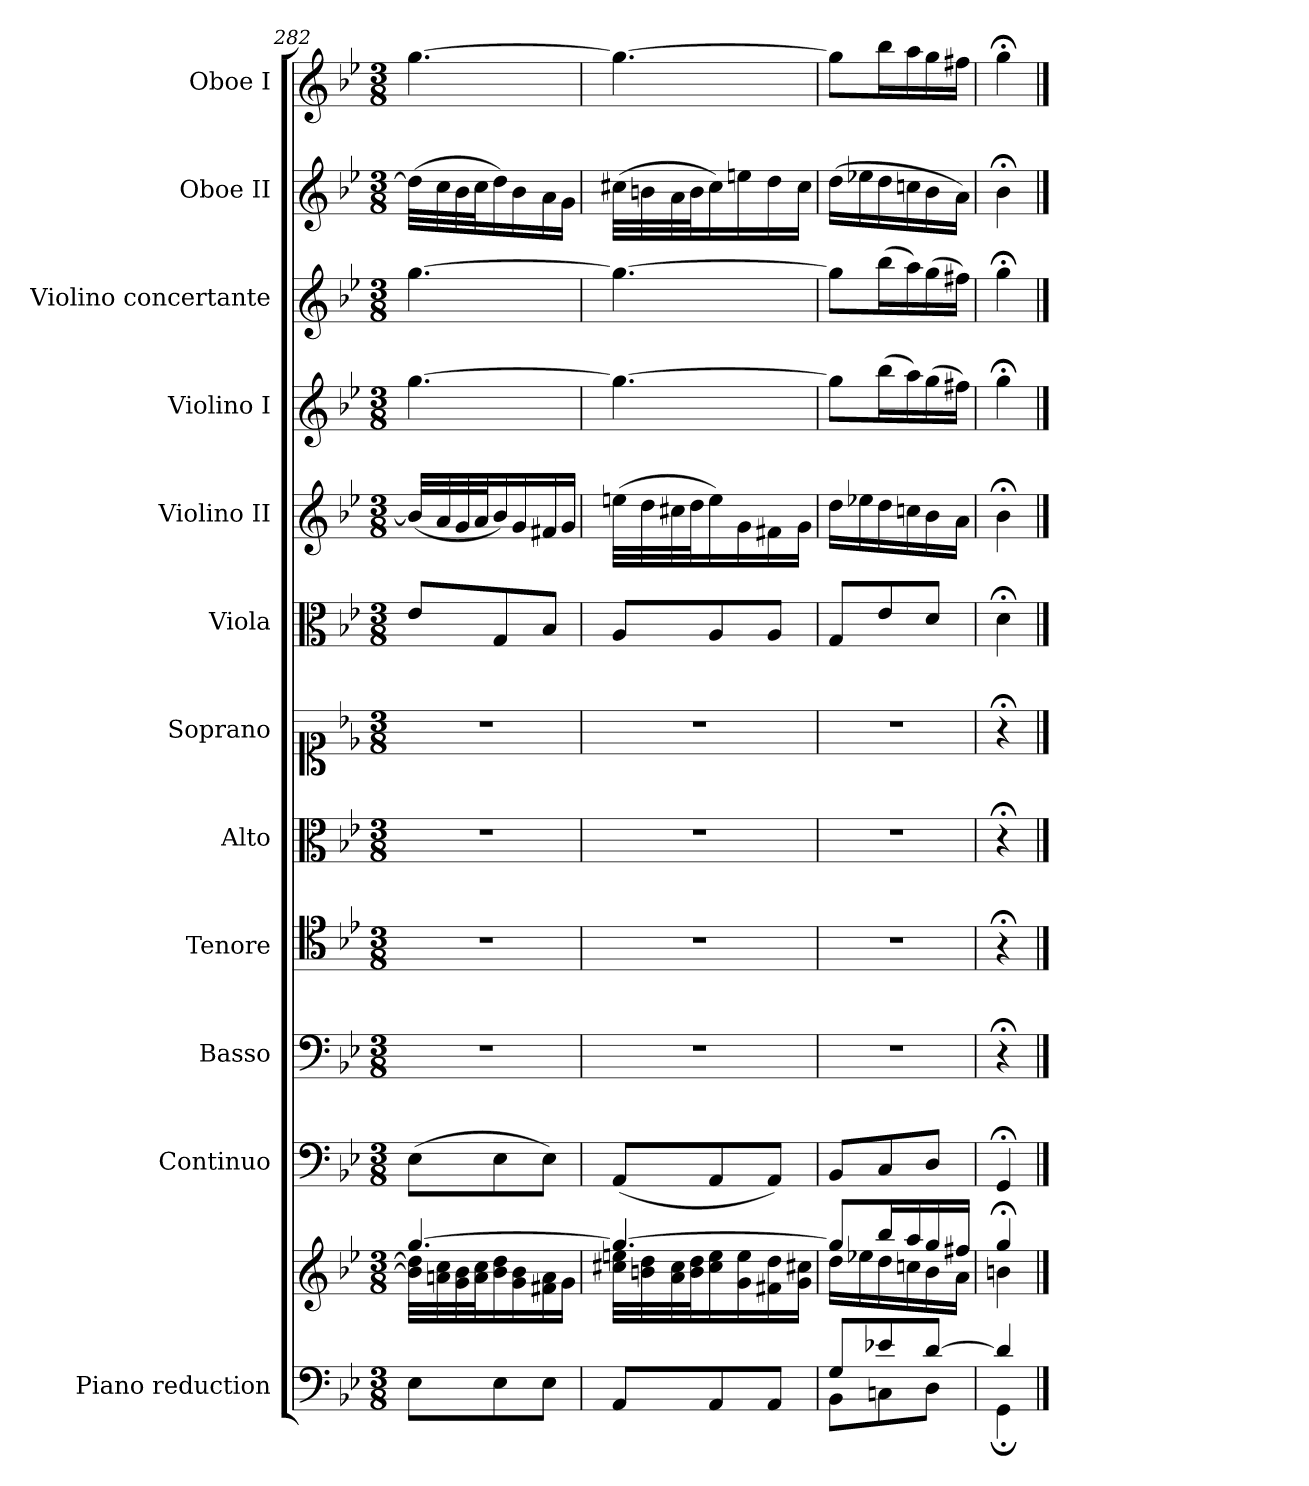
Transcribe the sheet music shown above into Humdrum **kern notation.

**kern	**kern	**kern	**kern	**kern	**kern	**kern	**kern	**kern	**kern	**kern	**kern	**kern
*part12	*part12	*part11	*part10	*part9	*part8	*part7	*part6	*part5	*part4	*part3	*part2	*part1
*staff13	*staff12	*staff11	*staff10	*staff9	*staff8	*staff7	*staff6	*staff5	*staff4	*staff3	*staff2	*staff1
*I"Piano reduction	*	*I"Continuo	*I"Basso	*I"Tenore	*I"Alto	*I"Soprano	*I"Viola	*I"Violino II	*I"Violino I	*I"Violino concertante	*I"Oboe II	*I"Oboe I
*I'Pno	*	*	*	*	*	*	*I'Vla	*I'Vln	*I'Vln	*I'Vln	*I'Ob	*I'Ob
*clefF4	*clefG2	*clefF4	*clefF4	*clefC4	*clefC3	*clefC1	*clefC3	*clefG2	*clefG2	*clefG2	*clefG2	*clefG2
*k[b-e-]	*k[b-e-]	*k[b-e-]	*k[b-e-]	*k[b-e-]	*k[b-e-]	*k[b-e-]	*k[b-e-]	*k[b-e-]	*k[b-e-]	*k[b-e-]	*k[b-e-]	*k[b-e-]
*M3/8	*M3/8	*M3/8	*M3/8	*M3/8	*M3/8	*M3/8	*M3/8	*M3/8	*M3/8	*M3/8	*M3/8	*M3/8
=282	=282	=282	=282	=282	=282	=282	=282	=282	=282	=282	=282	=282
*	*^	*	*	*	*	*	*	*	*	*	*	*
8E-\L	[4.gg/	32b-\] 32dd\]LLL	(>8E-\L	4.r	4.r	4.r	4.r	8e-/L	(<32b-/LLL]	[4.gg\	[4.gg\	(>32dd\LLL]	[4.gg\
.	.	32an\ 32cc\	.	.	.	.	.	.	32a/	.	.	32cc\	.
.	.	32g\ 32b-\	.	.	.	.	.	.	32g/	.	.	32b-\	.
.	.	32a\ 32cc\J	.	.	.	.	.	.	32a/J	.	.	32cc\J	.
8E-\	.	16b-\ 16dd\	8E-\	.	.	.	.	8G/	16b-/)	.	.	16dd\)	.
.	.	16g\ 16b-\	.	.	.	.	.	.	16g/	.	.	16b-\	.
8E-\J	.	16f#X\ 16a\	8E-\J)	.	.	.	.	8B-/J	16f#X/	.	.	16a\	.
.	.	16g\JJ	.	.	.	.	.	.	16g/JJ	.	.	16g\JJ	.
=283	=283	=283	=283	=283	=283	=283	=283	=283	=283	=283	=283	=283	=283
8AA/L	4.gg/_	32cc#X\ 32een\LLL	(<8AA/L	4.r	4.r	4.r	4.r	8A/L	(>32een\LLL	4.gg\_	4.gg\_	(>32cc#X\LLL	4.gg\_
.	.	32bn\ 32dd\	.	.	.	.	.	.	32dd\	.	.	32bn\	.
.	.	32a\ 32cc#\	.	.	.	.	.	.	32cc#X\	.	.	32a\	.
.	.	32b\ 32dd\J	.	.	.	.	.	.	32dd\J	.	.	32b\J	.
8AA/	.	16cc#\ 16ee\	8AA/	.	.	.	.	8A/	16ee\)	.	.	16cc#\)	.
.	.	16g\ 16ee\	.	.	.	.	.	.	16g\	.	.	16een\	.
8AA/J	.	16f#X\ 16dd\	8AA/J)	.	.	.	.	8A/J	16f#X\	.	.	16dd\	.
.	.	16g\ 16cc#X\JJ	.	.	.	.	.	.	16g\JJ	.	.	16cc#\JJ	.
=284	=284	=284	=284	=284	=284	=284	=284	=284	=284	=284	=284	=284	=284
*^	*	*	*	*	*	*	*	*	*	*	*	*	*
8G/L	8BB-\L	8gg/L]	16dd\LL	8BB-/L	4.r	4.r	4.r	4.r	8G/L	16dd\LL	8gg\L]	8gg\L]	(>16dd\LL	8gg\L]
.	.	.	16ee-X\	.	.	.	.	.	.	16ee-X\	.	.	16ee-X\	.
8e-X/	8Cn\	16bb-/L	16dd\	8C/	.	.	.	.	8e-/	16dd\	(>16bb-\L	(>16bb-\L	16dd\	16bb-\L
.	.	16aa/	16ccn\	.	.	.	.	.	.	16ccn\	16aa\)	16aa\)	16ccn\	16aa\
[8d/J	8D\J	16gg/	16b-\	8D/J	.	.	.	.	8d/J	16b-\	(>16gg\	(>16gg\	16b-\	16gg\
.	.	16ff#X/JJ	16a\JJ	.	.	.	.	.	.	16a\JJ	16ff#X\JJ)	16ff#X\JJ)	16a\JJ)	16ff#X\JJ
=285	=285	=285	=285	=285	=285	=285	=285	=285	=285	=285	=285	=285	=285	=285
4d/]	4GG;\	4gg;</	4bn\	4GG;</	4r;<	4r;<	4r;<	4r;<	4d;<\	4b-;<\	4gg;<\	4gg;<\	4b-;<\	4gg;<\
*v	*v	*	*	*	*	*	*	*	*	*	*	*	*	*
*	*v	*v	*	*	*	*	*	*	*	*	*	*	*
==	==	==	==	==	==	==	==	==	==	==	==	==
*-	*-	*-	*-	*-	*-	*-	*-	*-	*-	*-	*-	*-
